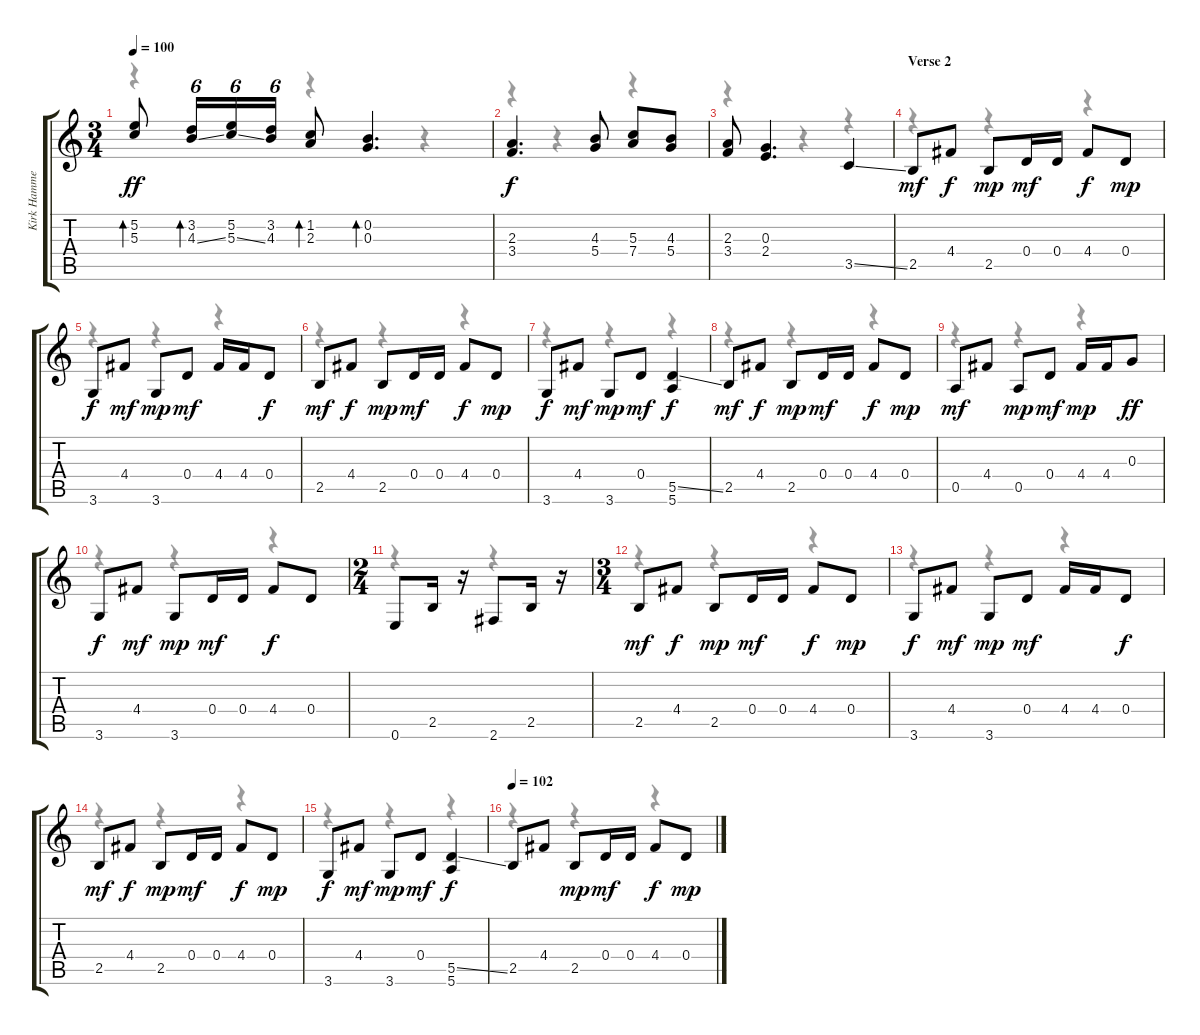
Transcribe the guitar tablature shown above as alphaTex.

\track ("Kirk Hammett (Lead Acoustic)" "Kirk Hamme") {instrument acousticguitarsteel}
\staff {score tabs}
\tuning (E4 B3 G3 D3 A2 E2) {hide}
\voice
\ts (3 4)
\tempo 100
\clef g2
\ks c
(5.2 5.3).8{bd 60 dy ff} (3.2 4.3{ss}).16{tu (6 4) bd 60} (5.2 5.3{ss}).16{tu (6 4)} (3.2 4.3).16{tu (6 4)} (1.2 2.3).8{bd 60} (0.2 0.3).4{d bd 60} |
(2.3 3.4).4{d dy f} (4.3 5.4).8 (5.3 7.4).8 (4.3 5.4).8 |
(2.3 3.4).8 (0.3 2.4).4{d} 3.5{ss}.4 |
\section ("" "Verse 2")
2.5.8{dy mf} 4.4.8{dy f} 2.5.8{dy mp} 0.4.16{dy mf} 0.4.16 4.4.8{dy f} 0.4.8{dy mp} |
3.6.8{dy f} 4.4.8{dy mf} 3.6.8{dy mp} 0.4.8{dy mf} 4.4.16 4.4.16 0.4.8{dy f} |
2.5.8{dy mf} 4.4.8{dy f} 2.5.8{dy mp} 0.4.16{dy mf} 0.4.16 4.4.8{dy f} 0.4.8{dy mp} |
3.6.8{dy f} 4.4.8{dy mf} 3.6.8{dy mp} 0.4.8{dy mf} (5.5{ss} 5.6).4{dy f} |
2.5.8{dy mf} 4.4.8{dy f} 2.5.8{dy mp} 0.4.16{dy mf} 0.4.16 4.4.8{dy f} 0.4.8{dy mp} |
0.5.8{dy mf} 4.4.8 0.5.8{dy mp} 0.4.8{dy mf} 4.4.16{dy mp} 4.4.16 0.3.8{dy ff} |
3.6.8{dy f} 4.4.8{dy mf} 3.6.8{dy mp} 0.4.16{dy mf} 0.4.16 4.4.8{dy f} 0.4.8 |
\ts (2 4)
0.6.8 2.5.16 r.16 2.6.8 2.5.16 r.16 |
\ts (3 4)
2.5.8{dy mf} 4.4.8{dy f} 2.5.8{dy mp} 0.4.16{dy mf} 0.4.16 4.4.8{dy f} 0.4.8{dy mp} |
3.6.8{dy f} 4.4.8{dy mf} 3.6.8{dy mp} 0.4.8{dy mf} 4.4.16 4.4.16 0.4.8{dy f} |
2.5.8{dy mf} 4.4.8{dy f} 2.5.8{dy mp} 0.4.16{dy mf} 0.4.16 4.4.8{dy f} 0.4.8{dy mp} |
3.6.8{dy f} 4.4.8{dy mf} 3.6.8{dy mp} 0.4.8{dy mf} (5.5{ss} 5.6).4{dy f} |
\tempo 102
2.5.8 4.4.8 2.5.8{dy mp} 0.4.16{dy mf} 0.4.16 4.4.8{dy f} 0.4.8{dy mp}
\voice
\clef g2
\ottava regular
\simile none
\ks c
r.4{bd 60 dy f} r.4{bd 60} r.4 |
r.4 r.4 r.4 |
r.4 r.4 r.4 |
r.4 r.4 r.4 |
r.4 r.4 r.4 |
r.4 r.4 r.4 |
r.4 r.4 r.4 |
r.4 r.4 r.4 |
r.4 r.4 r.4 |
r.4 r.4 r.4 |
r.4 r.4 |
r.4 r.4 r.4 |
r.4 r.4 r.4 |
r.4 r.4 r.4 |
r.4 r.4 r.4 |
r.4 r.4 r.4
